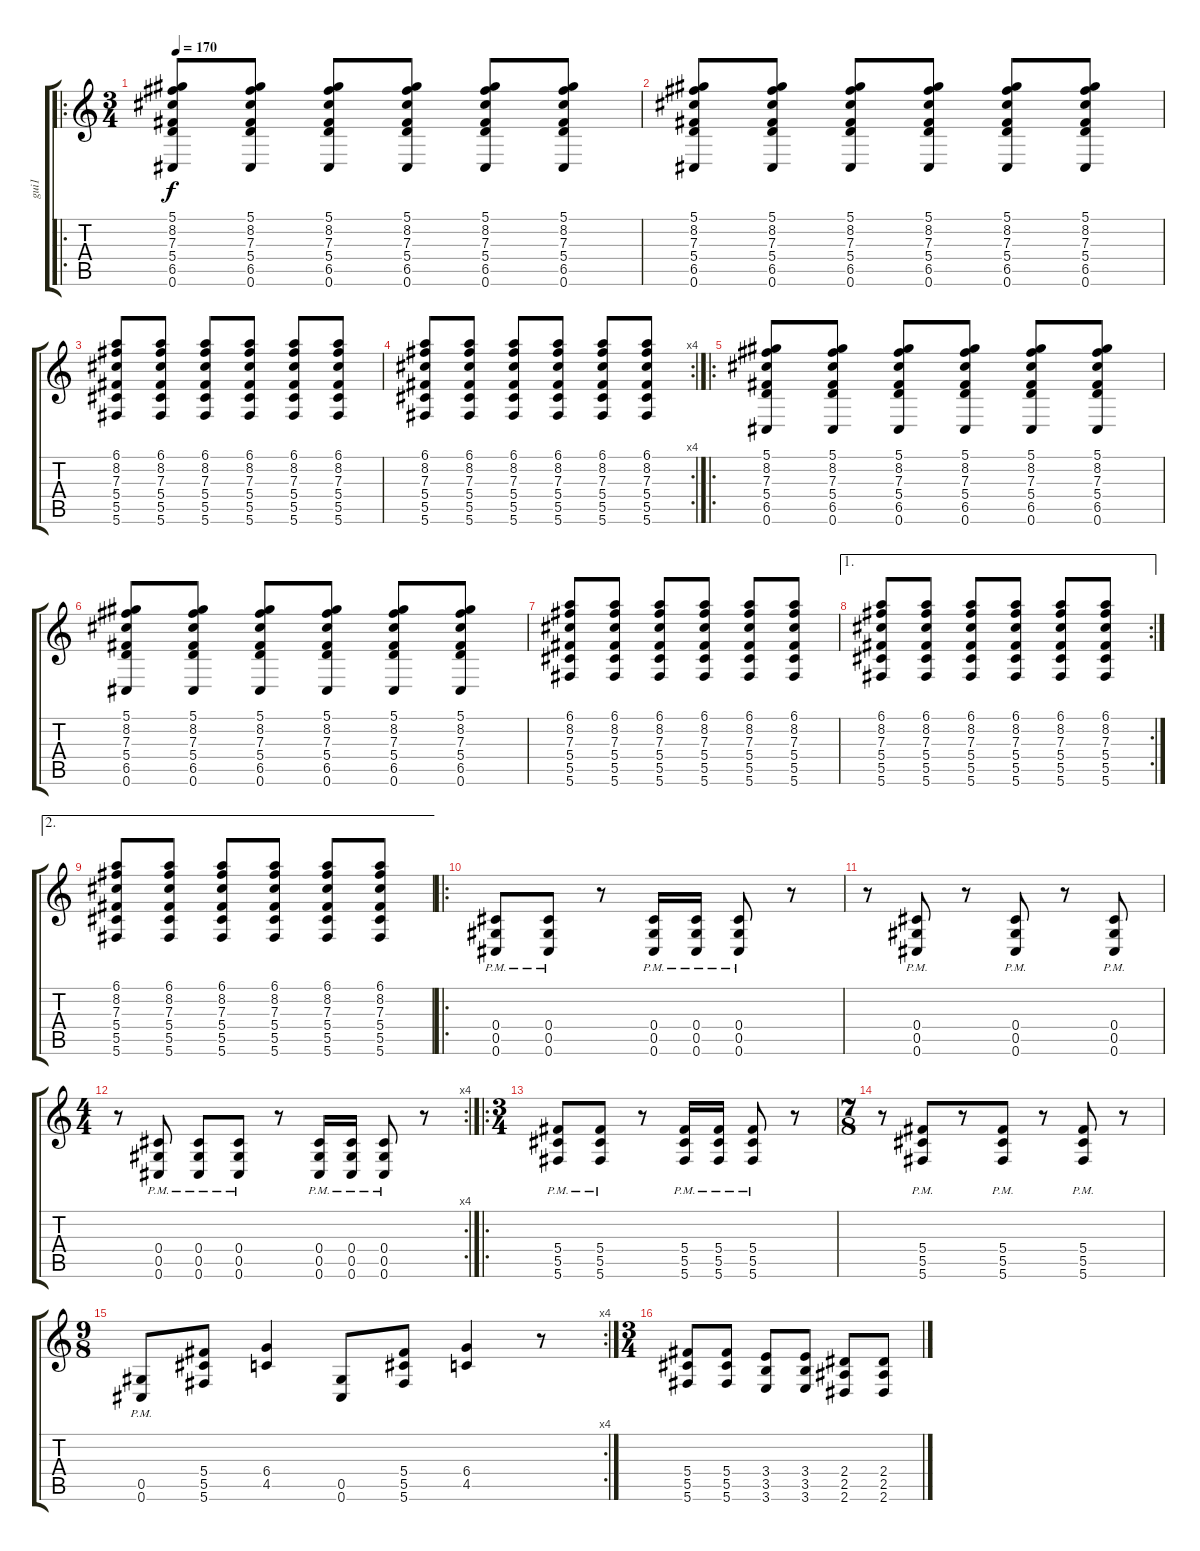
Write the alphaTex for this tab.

\track ("gui1" "gui1") {instrument acousticguitarsteel}
\staff {score tabs}
\tuning (Eb4 Bb3 Gb3 Db3 Ab2 Db2) {hide}
\ro
\ts (3 4)
\tempo 170
\clef g2
\ks c
(5.1 8.2 7.3 5.4 6.5 0.6).8{dy f instrument overdrivenguitar} (5.1 8.2 7.3 5.4 6.5 0.6).8 (5.1 8.2 7.3 5.4 6.5 0.6).8 (5.1 8.2 7.3 5.4 6.5 0.6).8 (5.1 8.2 7.3 5.4 6.5 0.6).8 (5.1 8.2 7.3 5.4 6.5 0.6).8 |
(5.1 8.2 7.3 5.4 6.5 0.6).8 (5.1 8.2 7.3 5.4 6.5 0.6).8 (5.1 8.2 7.3 5.4 6.5 0.6).8 (5.1 8.2 7.3 5.4 6.5 0.6).8 (5.1 8.2 7.3 5.4 6.5 0.6).8 (5.1 8.2 7.3 5.4 6.5 0.6).8 |
(6.1 8.2 7.3 5.4 5.5 5.6).8 (6.1 8.2 7.3 5.4 5.5 5.6).8 (6.1 8.2 7.3 5.4 5.5 5.6).8 (6.1 8.2 7.3 5.4 5.5 5.6).8 (6.1 8.2 7.3 5.4 5.5 5.6).8 (6.1 8.2 7.3 5.4 5.5 5.6).8 |
\rc 4
(6.1 8.2 7.3 5.4 5.5 5.6).8 (6.1 8.2 7.3 5.4 5.5 5.6).8 (6.1 8.2 7.3 5.4 5.5 5.6).8 (6.1 8.2 7.3 5.4 5.5 5.6).8 (6.1 8.2 7.3 5.4 5.5 5.6).8 (6.1 8.2 7.3 5.4 5.5 5.6).8 |
\ro
(5.1 8.2 7.3 5.4 6.5 0.6).8 (5.1 8.2 7.3 5.4 6.5 0.6).8 (5.1 8.2 7.3 5.4 6.5 0.6).8 (5.1 8.2 7.3 5.4 6.5 0.6).8 (5.1 8.2 7.3 5.4 6.5 0.6).8 (5.1 8.2 7.3 5.4 6.5 0.6).8 |
(5.1 8.2 7.3 5.4 6.5 0.6).8 (5.1 8.2 7.3 5.4 6.5 0.6).8 (5.1 8.2 7.3 5.4 6.5 0.6).8 (5.1 8.2 7.3 5.4 6.5 0.6).8 (5.1 8.2 7.3 5.4 6.5 0.6).8 (5.1 8.2 7.3 5.4 6.5 0.6).8 |
(6.1 8.2 7.3 5.4 5.5 5.6).8 (6.1 8.2 7.3 5.4 5.5 5.6).8 (6.1 8.2 7.3 5.4 5.5 5.6).8 (6.1 8.2 7.3 5.4 5.5 5.6).8 (6.1 8.2 7.3 5.4 5.5 5.6).8 (6.1 8.2 7.3 5.4 5.5 5.6).8 |
\ae 1
\rc 2
(6.1 8.2 7.3 5.4 5.5 5.6).8 (6.1 8.2 7.3 5.4 5.5 5.6).8 (6.1 8.2 7.3 5.4 5.5 5.6).8 (6.1 8.2 7.3 5.4 5.5 5.6).8 (6.1 8.2 7.3 5.4 5.5 5.6).8 (6.1 8.2 7.3 5.4 5.5 5.6).8 |
\ae 2
(6.1 8.2 7.3 5.4 5.5 5.6).8 (6.1 8.2 7.3 5.4 5.5 5.6).8 (6.1 8.2 7.3 5.4 5.5 5.6).8 (6.1 8.2 7.3 5.4 5.5 5.6).8 (6.1 8.2 7.3 5.4 5.5 5.6).8 (6.1 8.2 7.3 5.4 5.5 5.6).8 |
\ro
(0.4{pm} 0.5{pm} 0.6{pm}).8 (0.4{pm} 0.5{pm} 0.6{pm}).8 r.8 (0.4{pm} 0.5{pm} 0.6{pm}).16 (0.4{pm} 0.5{pm} 0.6{pm}).16 (0.4{pm} 0.5{pm} 0.6{pm}).8 r.8 |
r.8 (0.4{pm} 0.5{pm} 0.6{pm}).8 r.8 (0.4{pm} 0.5{pm} 0.6{pm}).8 r.8 (0.4{pm} 0.5{pm} 0.6{pm}).8 |
\rc 4
\ts (4 4)
r.8 (0.4{pm} 0.5{pm} 0.6{pm}).8 (0.4{pm} 0.5{pm} 0.6{pm}).8 (0.4{pm} 0.5{pm} 0.6{pm}).8 r.8 (0.4{pm} 0.5{pm} 0.6{pm}).16 (0.4{pm} 0.5{pm} 0.6{pm}).16 (0.4{pm} 0.5{pm} 0.6{pm}).8 r.8 |
\ro
\ts (3 4)
(5.4{pm} 5.5{pm} 5.6{pm}).8 (5.4{pm} 5.5{pm} 5.6{pm}).8 r.8 (5.4{pm} 5.5{pm} 5.6{pm}).16 (5.4{pm} 5.5{pm} 5.6{pm}).16 (5.4{pm} 5.5{pm} 5.6{pm}).8 r.8 |
\ts (7 8)
r.8 (5.4{pm} 5.5{pm} 5.6{pm}).8 r.8 (5.4{pm} 5.5{pm} 5.6{pm}).8 r.8 (5.4{pm} 5.5{pm} 5.6{pm}).8 r.8 |
\rc 4
\ts (9 8)
(0.5{pm} 0.6{pm}).8 (5.4 5.5 5.6).8 (6.4 4.5).4 (0.5 0.6).8 (5.4 5.5 5.6).8 (6.4 4.5).4 r.8 |
\ts (3 4)
(5.4 5.5 5.6).8 (5.4 5.5 5.6).8 (3.4 3.5 3.6).8 (3.4 3.5 3.6).8 (2.4 2.5 2.6).8 (2.4 2.5 2.6).8
